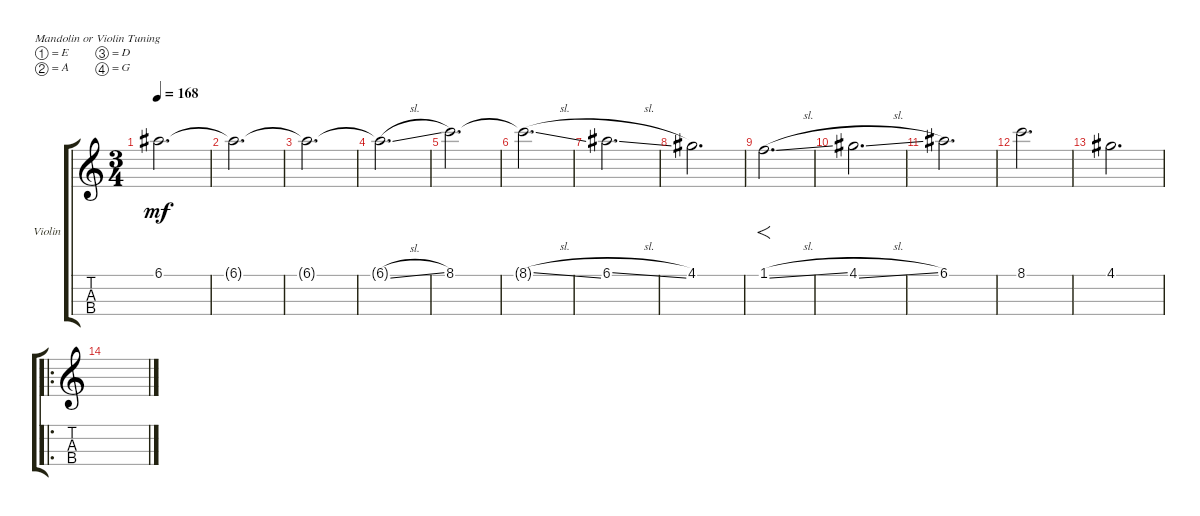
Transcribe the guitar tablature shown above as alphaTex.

\defaultSystemsLayout 4
\bracketExtendMode groupsimilarinstruments
\firstSystemTrackNameOrientation horizontal
\otherSystemsTrackNameOrientation horizontal
\track ("Violin" "Violin") {instrument violin}
\staff {score tabs}
\tuning (E5 A4 D4 G3)
\ts (3 4)
\tempo 168
\clef g2
\ks c
6.1.2{d dy mf} |
6.1{t}.2{d} |
6.1{t}.2{d} |
6.1{sl t}.2{d} |
8.1.2{d} |
8.1{sl t}.2{d} |
6.1{sl}.2{d} |
4.1.2{d} |
1.1{sl}.2{f d} |
4.1{sl}.2{d} |
6.1.2{d} |
8.1.2{d} |
4.1.2{d} |
\ro
